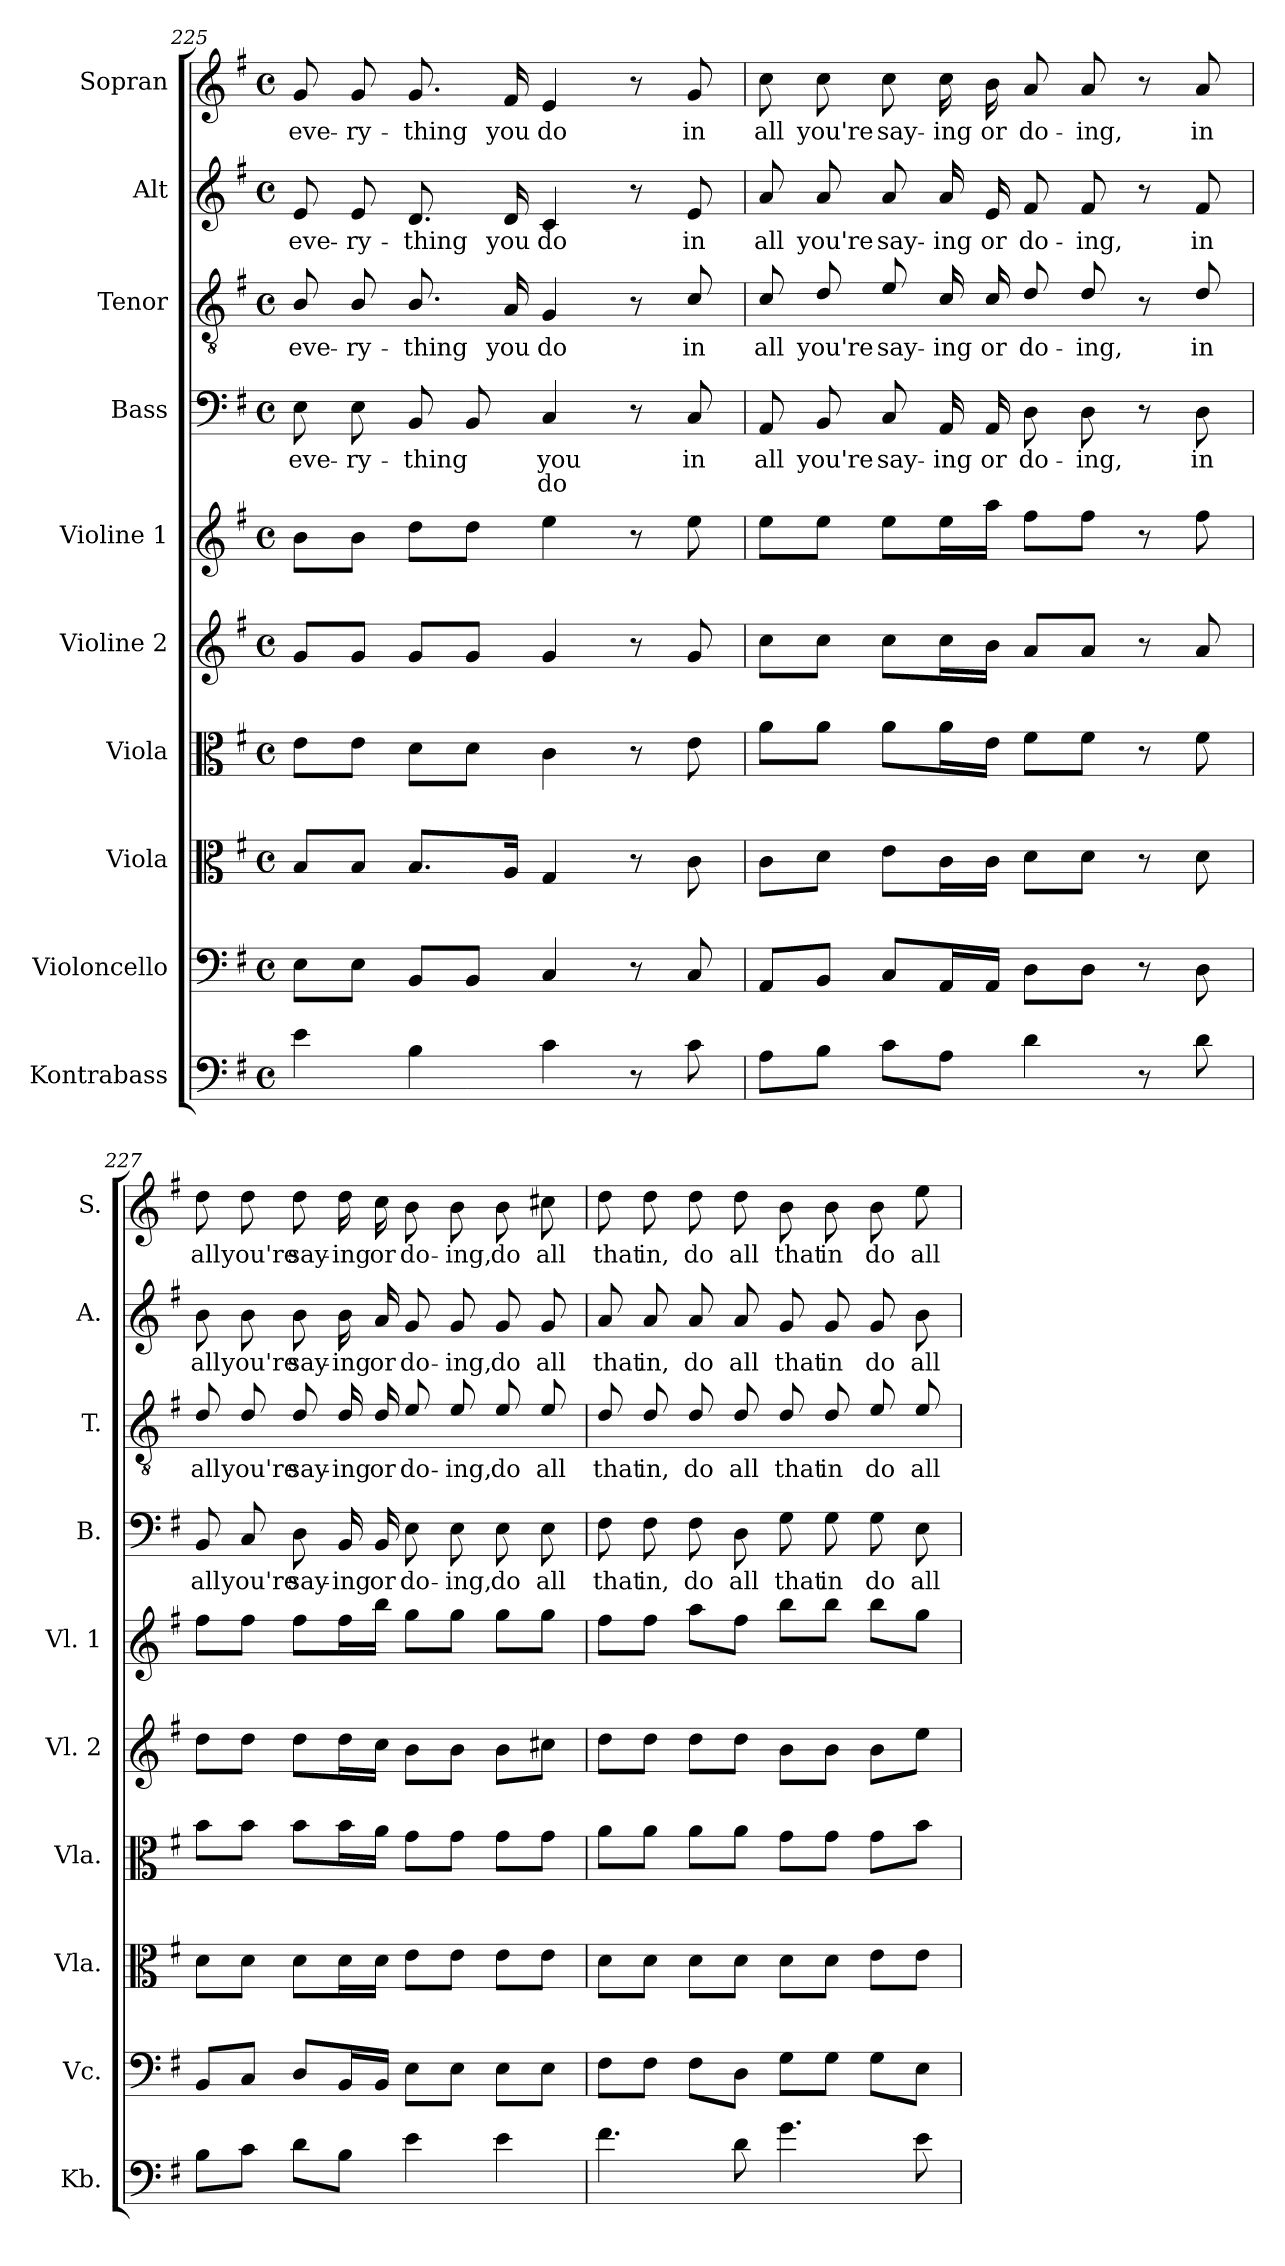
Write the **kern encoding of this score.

**kern	**kern	**kern	**kern	**kern	**kern	**kern	**text	**text	**kern	**text	**kern	**text	**kern	**text
*part10	*part9	*part8	*part7	*part6	*part5	*part4	*part4	*part4	*part3	*part3	*part2	*part2	*part1	*part1
*staff10	*staff9	*staff8	*staff7	*staff6	*staff5	*staff4	*staff4	*staff4	*staff3	*staff3	*staff2	*staff2	*staff1	*staff1
*I"Kontrabass	*I"Violoncello	*I"Viola	*I"Viola	*I"Violine 2	*I"Violine 1	*I"Bass	*	*	*I"Tenor	*	*I"Alt	*	*I"Sopran	*
*I'Kb.	*I'Vc.	*I'Vla.	*I'Vla.	*I'Vl. 2	*I'Vl. 1	*I'B.	*	*	*I'T.	*	*I'A.	*	*I'S.	*
*clefF4	*clefF4	*clefC3	*clefC3	*clefG2	*clefG2	*clefF4	*	*	*clefGv2	*	*clefG2	*	*clefG2	*
*ITrd7c12	*	*	*	*	*	*	*	*	*ITrd7c12	*	*	*	*	*
*k[f#]	*k[f#]	*k[f#]	*k[f#]	*k[f#]	*k[f#]	*k[f#]	*	*	*k[f#]	*	*k[f#]	*	*k[f#]	*
*G:	*G:	*G:	*G:	*G:	*G:	*G:	*	*	*G:	*	*G:	*	*G:	*
*M4/4	*M4/4	*M4/4	*M4/4	*M4/4	*M4/4	*M4/4	*	*	*M4/4	*	*M4/4	*	*M4/4	*
*met(c)	*met(c)	*met(c)	*met(c)	*met(c)	*met(c)	*met(c)	*	*	*met(c)	*	*met(c)	*	*met(c)	*
=225	=225	=225	=225	=225	=225	=225	=225	=225	=225	=225	=225	=225	=225	=225
!	!	!	!	!	!	!	!LO:LY:b:color=#000000	!	!	!	!	!	!	!
!	!	!	!	!	!	!	!	!	!	!LO:LY:b:color=#000000	!	!	!	!
!	!	!	!	!	!	!	!	!	!	!	!	!LO:LY:b:color=#000000	!	!
!	!	!	!	!	!	!	!	!	!	!	!	!	!	!LO:LY:b:color=#000000
4Ei\	8Ei\L	8Bi/L	8ei\L	8gi/L	8bi\L	8Ei\	eve-	.	8BBi/	eve-	8ei/	eve-	8gi/	eve-
!	!	!	!	!	!	!	!LO:LY:b:color=#000000	!	!	!	!	!	!	!
!	!	!	!	!	!	!	!	!	!	!LO:LY:b:color=#000000	!	!	!	!
!	!	!	!	!	!	!	!	!	!	!	!	!LO:LY:b:color=#000000	!	!
!	!	!	!	!	!	!	!	!	!	!	!	!	!	!LO:LY:b:color=#000000
.	8Ei\J	8Bi/J	8ei\J	8gi/J	8bi\J	8Ei\	-ry-	.	8BBi/	-ry-	8ei/	-ry-	8gi/	-ry-
!	!	!	!	!	!	!	!LO:LY:b:color=#000000	!	!	!	!	!	!	!
!	!	!	!	!	!	!	!	!	!	!LO:LY:b:color=#000000	!	!	!	!
!	!	!	!	!	!	!	!	!	!	!	!	!LO:LY:b:color=#000000	!	!
!	!	!	!	!	!	!	!	!	!	!	!	!	!	!LO:LY:b:color=#000000
4BBi\	8BBi/L	8.Bi/L	8di\L	8gi/L	8ddi\L	8BBi/	-thing	.	8.BBi/	-thing	8.di/	-thing	8.gi/	-thing
.	8BBi/J	.	8di\J	8gi/J	8ddi\J	8BBi/	.	.	.	.	.	.	.	.
!	!	!	!	!	!	!	!	!	!	!LO:LY:b:color=#000000	!	!	!	!
!	!	!	!	!	!	!	!	!	!	!	!	!LO:LY:b:color=#000000	!	!
!	!	!	!	!	!	!	!	!	!	!	!	!	!	!LO:LY:b:color=#000000
.	.	16Ai/Jk	.	.	.	.	.	.	16AAi/	you	16di/	you	16f#i/	you
!	!	!	!	!	!	!	!LO:LY:b:color=#000000	!LO:LY:b:color=#000000	!	!	!	!	!	!
!	!	!	!	!	!	!	!	!	!	!LO:LY:b:color=#000000	!	!	!	!
!	!	!	!	!	!	!	!	!	!	!	!	!LO:LY:b:color=#000000	!	!
!	!	!	!	!	!	!	!	!	!	!	!	!	!	!LO:LY:b:color=#000000
4Ci\	4Ci/	4Gi/	4ci\	4gi/	4eei\	4Ci/	you	do	4GGi/	do	4ci/	do	4ei/	do
8r	8r	8r	8r	8r	8r	8r	.	.	8r	.	8r	.	8r	.
!	!	!	!	!	!	!	!LO:LY:b:color=#000000	!	!	!	!	!	!	!
!	!	!	!	!	!	!	!	!	!	!LO:LY:b:color=#000000	!	!	!	!
!	!	!	!	!	!	!	!	!	!	!	!	!LO:LY:b:color=#000000	!	!
!	!	!	!	!	!	!	!	!	!	!	!	!	!	!LO:LY:b:color=#000000
8Ci\	8Ci/	8ci\	8ei\	8gi/	8eei\	8Ci/	in	.	8Ci/	in	8ei/	in	8gi/	in
!!LO:PB:g=z
=226	=226	=226	=226	=226	=226	=226	=226	=226	=226	=226	=226	=226	=226	=226
!	!	!	!	!	!	!	!LO:LY:b:color=#000000	!	!	!	!	!	!	!
!	!	!	!	!	!	!	!	!	!	!LO:LY:b:color=#000000	!	!	!	!
!	!	!	!	!	!	!	!	!	!	!	!	!LO:LY:b:color=#000000	!	!
!	!	!	!	!	!	!	!	!	!	!	!	!	!	!LO:LY:b:color=#000000
8AAi\L	8AAi/L	8ci\L	8ai\L	8cci\L	8eei\L	8AAi/	all	.	8Ci/	all	8ai/	all	8cci\	all
!	!	!	!	!	!	!	!LO:LY:b:color=#000000	!	!	!	!	!	!	!
!	!	!	!	!	!	!	!	!	!	!LO:LY:b:color=#000000	!	!	!	!
!	!	!	!	!	!	!	!	!	!	!	!	!LO:LY:b:color=#000000	!	!
!	!	!	!	!	!	!	!	!	!	!	!	!	!	!LO:LY:b:color=#000000
8BBi\J	8BBi/J	8di\J	8ai\J	8cci\J	8eei\J	8BBi/	you're	.	8Di/	you're	8ai/	you're	8cci\	you're
!	!	!	!	!	!	!	!LO:LY:b:color=#000000	!	!	!	!	!	!	!
!	!	!	!	!	!	!	!	!	!	!LO:LY:b:color=#000000	!	!	!	!
!	!	!	!	!	!	!	!	!	!	!	!	!LO:LY:b:color=#000000	!	!
!	!	!	!	!	!	!	!	!	!	!	!	!	!	!LO:LY:b:color=#000000
8Ci\L	8Ci/L	8ei\L	8ai\L	8cci\L	8eei\L	8Ci/	say-	.	8Ei/	say-	8ai/	say-	8cci\	say-
!	!	!	!	!	!	!	!LO:LY:b:color=#000000	!	!	!	!	!	!	!
!	!	!	!	!	!	!	!	!	!	!LO:LY:b:color=#000000	!	!	!	!
!	!	!	!	!	!	!	!	!	!	!	!	!LO:LY:b:color=#000000	!	!
!	!	!	!	!	!	!	!	!	!	!	!	!	!	!LO:LY:b:color=#000000
8AAi\J	16AAi/L	16ci\L	16ai\L	16cci\L	16eei\L	16AAi/	-ing	.	16Ci/	-ing	16ai/	-ing	16cci\	-ing
!	!	!	!	!	!	!	!LO:LY:b:color=#000000	!	!	!	!	!	!	!
!	!	!	!	!	!	!	!	!	!	!LO:LY:b:color=#000000	!	!	!	!
!	!	!	!	!	!	!	!	!	!	!	!	!LO:LY:b:color=#000000	!	!
!	!	!	!	!	!	!	!	!	!	!	!	!	!	!LO:LY:b:color=#000000
.	16AAi/JJ	16ci\JJ	16ei\JJ	16bi\JJ	16aai\JJ	16AAi/	or	.	16Ci/	or	16ei/	or	16bi\	or
!	!	!	!	!	!	!	!LO:LY:b:color=#000000	!	!	!	!	!	!	!
!	!	!	!	!	!	!	!	!	!	!LO:LY:b:color=#000000	!	!	!	!
!	!	!	!	!	!	!	!	!	!	!	!	!LO:LY:b:color=#000000	!	!
!	!	!	!	!	!	!	!	!	!	!	!	!	!	!LO:LY:b:color=#000000
4Di\	8Di\L	8di\L	8f#i\L	8ai/L	8ff#i\L	8Di\	do-	.	8Di/	do-	8f#i/	do-	8ai/	do-
!	!	!	!	!	!	!	!LO:LY:b:color=#000000	!	!	!	!	!	!	!
!	!	!	!	!	!	!	!	!	!	!LO:LY:b:color=#000000	!	!	!	!
!	!	!	!	!	!	!	!	!	!	!	!	!LO:LY:b:color=#000000	!	!
!	!	!	!	!	!	!	!	!	!	!	!	!	!	!LO:LY:b:color=#000000
.	8Di\J	8di\J	8f#i\J	8ai/J	8ff#i\J	8Di\	-ing,	.	8Di/	-ing,	8f#i/	-ing,	8ai/	-ing,
8r	8r	8r	8r	8r	8r	8r	.	.	8r	.	8r	.	8r	.
!	!	!	!	!	!	!	!LO:LY:b:color=#000000	!	!	!	!	!	!	!
!	!	!	!	!	!	!	!	!	!	!LO:LY:b:color=#000000	!	!	!	!
!	!	!	!	!	!	!	!	!	!	!	!	!LO:LY:b:color=#000000	!	!
!	!	!	!	!	!	!	!	!	!	!	!	!	!	!LO:LY:b:color=#000000
8Di\	8Di\	8di\	8f#i\	8ai/	8ff#i\	8Di\	in	.	8Di/	in	8f#i/	in	8ai/	in
=227	=227	=227	=227	=227	=227	=227	=227	=227	=227	=227	=227	=227	=227	=227
!	!	!	!	!	!	!	!LO:LY:b:color=#000000	!	!	!	!	!	!	!
!	!	!	!	!	!	!	!	!	!	!LO:LY:b:color=#000000	!	!	!	!
!	!	!	!	!	!	!	!	!	!	!	!	!LO:LY:b:color=#000000	!	!
!	!	!	!	!	!	!	!	!	!	!	!	!	!	!LO:LY:b:color=#000000
8BBi\L	8BBi/L	8di\L	8bi\L	8ddi\L	8ff#i\L	8BBi/	all	.	8Di/	all	8bi\	all	8ddi\	all
!	!	!	!	!	!	!	!LO:LY:b:color=#000000	!	!	!	!	!	!	!
!	!	!	!	!	!	!	!	!	!	!LO:LY:b:color=#000000	!	!	!	!
!	!	!	!	!	!	!	!	!	!	!	!	!LO:LY:b:color=#000000	!	!
!	!	!	!	!	!	!	!	!	!	!	!	!	!	!LO:LY:b:color=#000000
8Ci\J	8Ci/J	8di\J	8bi\J	8ddi\J	8ff#i\J	8Ci/	you're	.	8Di/	you're	8bi\	you're	8ddi\	you're
!	!	!	!	!	!	!	!LO:LY:b:color=#000000	!	!	!	!	!	!	!
!	!	!	!	!	!	!	!	!	!	!LO:LY:b:color=#000000	!	!	!	!
!	!	!	!	!	!	!	!	!	!	!	!	!LO:LY:b:color=#000000	!	!
!	!	!	!	!	!	!	!	!	!	!	!	!	!	!LO:LY:b:color=#000000
8Di\L	8Di/L	8di\L	8bi\L	8ddi\L	8ff#i\L	8Di\	say-	.	8Di/	say-	8bi\	say-	8ddi\	say-
!	!	!	!	!	!	!	!LO:LY:b:color=#000000	!	!	!	!	!	!	!
!	!	!	!	!	!	!	!	!	!	!LO:LY:b:color=#000000	!	!	!	!
!	!	!	!	!	!	!	!	!	!	!	!	!LO:LY:b:color=#000000	!	!
!	!	!	!	!	!	!	!	!	!	!	!	!	!	!LO:LY:b:color=#000000
8BBi\J	16BBi/L	16di\L	16bi\L	16ddi\L	16ff#i\L	16BBi/	-ing	.	16Di/	-ing	16bi\	-ing	16ddi\	-ing
!	!	!	!	!	!	!	!LO:LY:b:color=#000000	!	!	!	!	!	!	!
!	!	!	!	!	!	!	!	!	!	!LO:LY:b:color=#000000	!	!	!	!
!	!	!	!	!	!	!	!	!	!	!	!	!LO:LY:b:color=#000000	!	!
!	!	!	!	!	!	!	!	!	!	!	!	!	!	!LO:LY:b:color=#000000
.	16BBi/JJ	16di\JJ	16ai\JJ	16cci\JJ	16bbi\JJ	16BBi/	or	.	16Di/	or	16ai/	or	16cci\	or
!	!	!	!	!	!	!	!LO:LY:b:color=#000000	!	!	!	!	!	!	!
!	!	!	!	!	!	!	!	!	!	!LO:LY:b:color=#000000	!	!	!	!
!	!	!	!	!	!	!	!	!	!	!	!	!LO:LY:b:color=#000000	!	!
!	!	!	!	!	!	!	!	!	!	!	!	!	!	!LO:LY:b:color=#000000
4Ei\	8Ei\L	8ei\L	8gi\L	8bi\L	8ggi\L	8Ei\	do-	.	8Ei/	do-	8gi/	do-	8bi\	do-
!	!	!	!	!	!	!	!LO:LY:b:color=#000000	!	!	!	!	!	!	!
!	!	!	!	!	!	!	!	!	!	!LO:LY:b:color=#000000	!	!	!	!
!	!	!	!	!	!	!	!	!	!	!	!	!LO:LY:b:color=#000000	!	!
!	!	!	!	!	!	!	!	!	!	!	!	!	!	!LO:LY:b:color=#000000
.	8Ei\J	8ei\J	8gi\J	8bi\J	8ggi\J	8Ei\	-ing,	.	8Ei/	-ing,	8gi/	-ing,	8bi\	-ing,
!	!	!	!	!	!	!	!LO:LY:b:color=#000000	!	!	!	!	!	!	!
!	!	!	!	!	!	!	!	!	!	!LO:LY:b:color=#000000	!	!	!	!
!	!	!	!	!	!	!	!	!	!	!	!	!LO:LY:b:color=#000000	!	!
!	!	!	!	!	!	!	!	!	!	!	!	!	!	!LO:LY:b:color=#000000
4Ei\	8Ei\L	8ei\L	8gi\L	8bi\L	8ggi\L	8Ei\	do	.	8Ei/	do	8gi/	do	8bi\	do
!	!	!	!	!	!	!	!LO:LY:b:color=#000000	!	!	!	!	!	!	!
!	!	!	!	!	!	!	!	!	!	!LO:LY:b:color=#000000	!	!	!	!
!	!	!	!	!	!	!	!	!	!	!	!	!LO:LY:b:color=#000000	!	!
!	!	!	!	!	!	!	!	!	!	!	!	!	!	!LO:LY:b:color=#000000
.	8Ei\J	8ei\J	8gi\J	8cc#Xi\J	8ggi\J	8Ei\	all	.	8Ei/	all	8gi/	all	8cc#Xi\	all
=228	=228	=228	=228	=228	=228	=228	=228	=228	=228	=228	=228	=228	=228	=228
!	!	!	!	!	!	!	!LO:LY:b:color=#000000	!	!	!	!	!	!	!
!	!	!	!	!	!	!	!	!	!	!LO:LY:b:color=#000000	!	!	!	!
!	!	!	!	!	!	!	!	!	!	!	!	!LO:LY:b:color=#000000	!	!
!	!	!	!	!	!	!	!	!	!	!	!	!	!	!LO:LY:b:color=#000000
4.F#i\	8F#i\L	8di\L	8ai\L	8ddi\L	8ff#i\L	8F#i\	that	.	8Di/	that	8ai/	that	8ddi\	that
!	!	!	!	!	!	!	!LO:LY:b:color=#000000	!	!	!	!	!	!	!
!	!	!	!	!	!	!	!	!	!	!LO:LY:b:color=#000000	!	!	!	!
!	!	!	!	!	!	!	!	!	!	!	!	!LO:LY:b:color=#000000	!	!
!	!	!	!	!	!	!	!	!	!	!	!	!	!	!LO:LY:b:color=#000000
.	8F#i\J	8di\J	8ai\J	8ddi\J	8ff#i\J	8F#i\	in,	.	8Di/	in,	8ai/	in,	8ddi\	in,
!	!	!	!	!	!	!	!LO:LY:b:color=#000000	!	!	!	!	!	!	!
!	!	!	!	!	!	!	!	!	!	!LO:LY:b:color=#000000	!	!	!	!
!	!	!	!	!	!	!	!	!	!	!	!	!LO:LY:b:color=#000000	!	!
!	!	!	!	!	!	!	!	!	!	!	!	!	!	!LO:LY:b:color=#000000
.	8F#i\L	8di\L	8ai\L	8ddi\L	8aai\L	8F#i\	do	.	8Di/	do	8ai/	do	8ddi\	do
!	!	!	!	!	!	!	!LO:LY:b:color=#000000	!	!	!	!	!	!	!
!	!	!	!	!	!	!	!	!	!	!LO:LY:b:color=#000000	!	!	!	!
!	!	!	!	!	!	!	!	!	!	!	!	!LO:LY:b:color=#000000	!	!
!	!	!	!	!	!	!	!	!	!	!	!	!	!	!LO:LY:b:color=#000000
8Di\	8Di\J	8di\J	8ai\J	8ddi\J	8ff#i\J	8Di\	all	.	8Di/	all	8ai/	all	8ddi\	all
!	!	!	!	!	!	!	!LO:LY:b:color=#000000	!	!	!	!	!	!	!
!	!	!	!	!	!	!	!	!	!	!LO:LY:b:color=#000000	!	!	!	!
!	!	!	!	!	!	!	!	!	!	!	!	!LO:LY:b:color=#000000	!	!
!	!	!	!	!	!	!	!	!	!	!	!	!	!	!LO:LY:b:color=#000000
4.Gi\	8Gi\L	8di\L	8gi\L	8bi\L	8bbi\L	8Gi\	that	.	8Di/	that	8gi/	that	8bi\	that
!	!	!	!	!	!	!	!LO:LY:b:color=#000000	!	!	!	!	!	!	!
!	!	!	!	!	!	!	!	!	!	!LO:LY:b:color=#000000	!	!	!	!
!	!	!	!	!	!	!	!	!	!	!	!	!LO:LY:b:color=#000000	!	!
!	!	!	!	!	!	!	!	!	!	!	!	!	!	!LO:LY:b:color=#000000
.	8Gi\J	8di\J	8gi\J	8bi\J	8bbi\J	8Gi\	in	.	8Di/	in	8gi/	in	8bi\	in
!	!	!	!	!	!	!	!LO:LY:b:color=#000000	!	!	!	!	!	!	!
!	!	!	!	!	!	!	!	!	!	!LO:LY:b:color=#000000	!	!	!	!
!	!	!	!	!	!	!	!	!	!	!	!	!LO:LY:b:color=#000000	!	!
!	!	!	!	!	!	!	!	!	!	!	!	!	!	!LO:LY:b:color=#000000
.	8Gi\L	8ei\L	8gi\L	8bi\L	8bbi\L	8Gi\	do	.	8Ei/	do	8gi/	do	8bi\	do
!	!	!	!	!	!	!	!LO:LY:b:color=#000000	!	!	!	!	!	!	!
!	!	!	!	!	!	!	!	!	!	!LO:LY:b:color=#000000	!	!	!	!
!	!	!	!	!	!	!	!	!	!	!	!	!LO:LY:b:color=#000000	!	!
!	!	!	!	!	!	!	!	!	!	!	!	!	!	!LO:LY:b:color=#000000
8Ei\	8Ei\J	8ei\J	8bi\J	8eei\J	8ggi\J	8Ei\	all	.	8Ei/	all	8bi\	all	8eei\	all
=	=	=	=	=	=	=	=	=	=	=	=	=	=	=
*-	*-	*-	*-	*-	*-	*-	*-	*-	*-	*-	*-	*-	*-	*-
